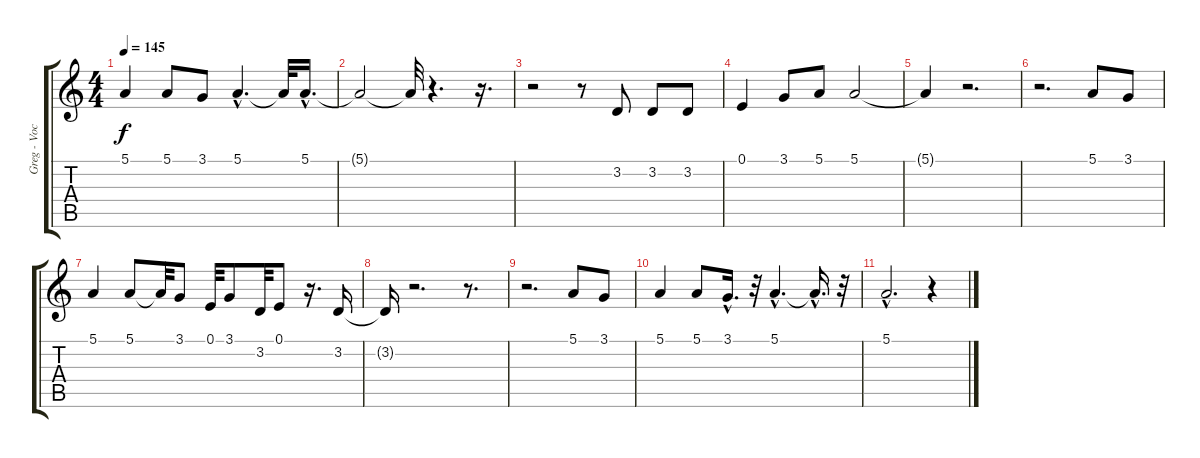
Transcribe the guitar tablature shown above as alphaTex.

\track ("Greg - Vocal" "Greg - Voc") {instrument altosax}
\staff {score tabs}
\tuning (E4 B3 G3 D3 A2 E2) {hide}
\ts (4 4)
\tempo 145
\clef g2
\ks c
5.1.4{dy f} 5.1.8 3.1.8 5.1{hac}.4{d} 5.1{t}.32 5.1{hac}.16{d} |
5.1{t}.2 5.1{t}.32 r.4{d} r.16{d} |
r.2 r.8 3.2.8 3.2.8 3.2.8 |
0.1.4 3.1.8 5.1.8 5.1.2 |
5.1{t}.4 r.2{d} |
r.2{d} 5.1.8 3.1.8 |
5.1.4 5.1.8 5.1{t}.32 3.1.8 0.1.32 3.1.8 3.2.32 0.1.8 r.16{d} 3.2.16 |
3.2{t}.16 r.2{d} r.8{d} |
r.2{d} 5.1.8 3.1.8 |
5.1.4 5.1.8 3.1{hac}.16{d} r.32 5.1{hac}.4{d} 5.1{hac t}.16{d} r.32 |
5.1{hac}.2{d} r.4
